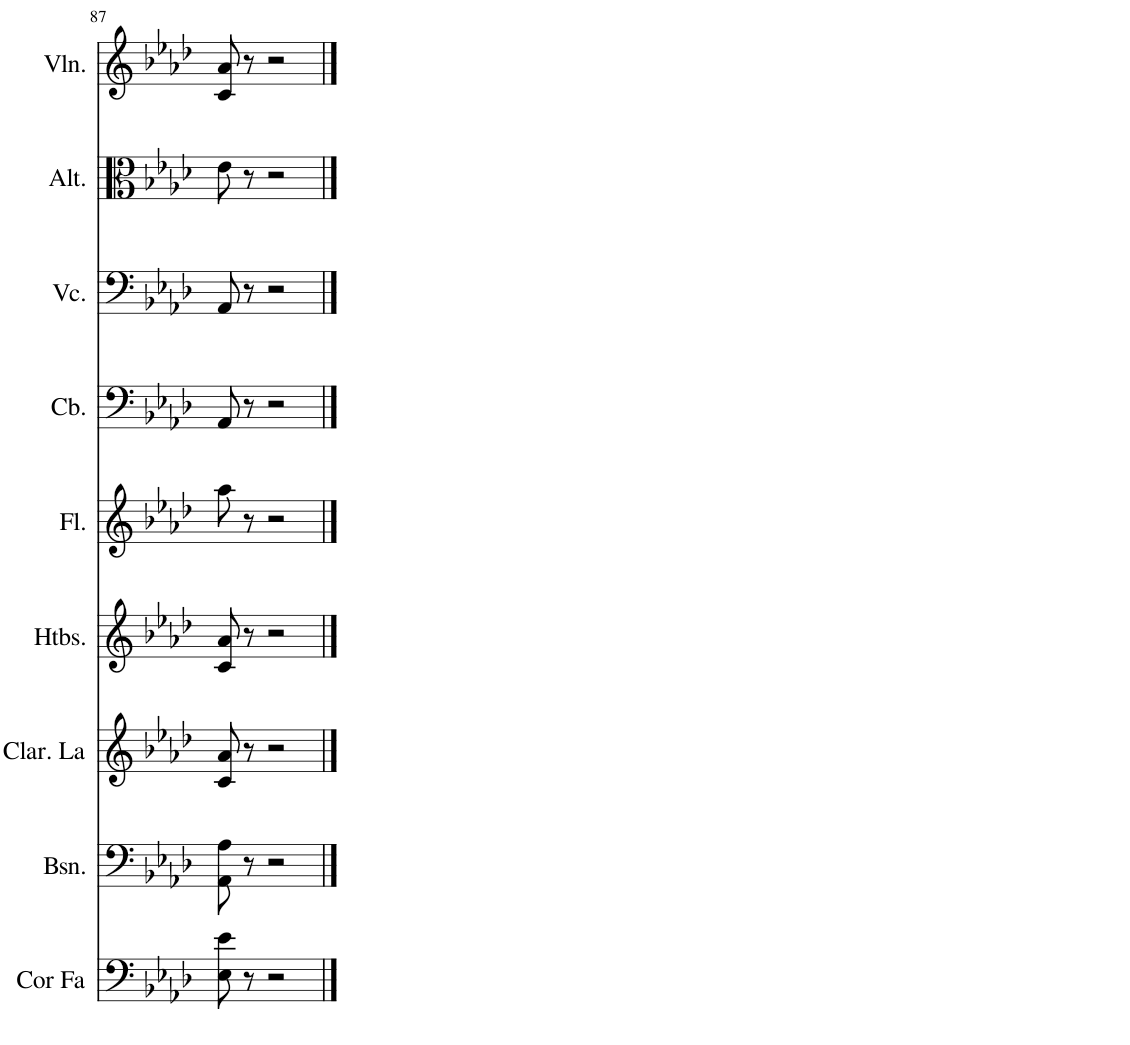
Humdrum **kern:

**kern	**kern	**kern	**kern	**kern	**kern	**kern	**kern	**kern
*part9	*part8	*part7	*part6	*part5	*part4	*part3	*part2	*part1
*staff9	*staff8	*staff7	*staff6	*staff5	*staff4	*staff3	*staff2	*staff1
*I"Cor en Fa	*I"Basson	*I"Clarinette en La	*I"Hautbois	*I"Flûte	*I"Contrebasse	*I"Violoncelle	*I"Alto	*I"Violon
*I'Cor Fa	*I'Bsn.	*I'Clar. La	*I'Htbs.	*I'Fl.	*I'Cb.	*I'Vc.	*I'Alt.	*I'Vln.
!!LO:PB:g=z
*clefF4	*clefF4	*clefG2	*clefG2	*clefG2	*clefF4	*clefF4	*clefC3	*clefG2
*Trd4c7	*	*Trd1c2	*	*	*Trd7c12	*	*	*
*k[b-e-a-d-]	*k[b-e-a-d-]	*k[b-e-a-d-]	*k[b-e-a-d-]	*k[b-e-a-d-]	*k[b-e-a-d-]	*k[b-e-a-d-]	*k[b-e-a-d-]	*k[b-e-a-d-]
*M6/8	*M6/8	*M6/8	*M6/8	*M6/8	*M6/8	*M6/8	*M6/8	*M6/8
=87	=87	=87	=87	=87	=87	=87	=87	=87
8E-\ 8e-\	8AA-\ 8A-\	8c/ 8a-/	8c/ 8a-/	8aa-\	8AA-/	8AA-/	8e-\	8c/ 8a-/
8r	8r	8r	8r	8r	8r	8r	8r	8r
2r	2r	2r	2r	2r	2r	2r	2r	2r
==	==	==	==	==	==	==	==	==
*-	*-	*-	*-	*-	*-	*-	*-	*-
